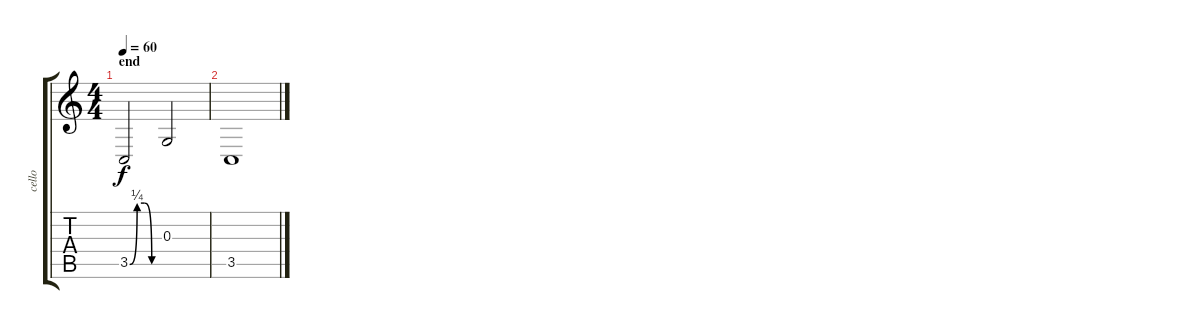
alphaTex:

\track ("cello" "cello") {instrument cello}
\staff {score tabs}
\tuning (E4 B3 G3 D3 A2 E2) {hide}
\ts (4 4)
\section ("" "end")
\tempo 60
\clef g2
\ks c
3.5{be (custom 0 0 15 1 30 1 45 0 60 0)}.2{dy f} 0.3.2 |
3.5.1
